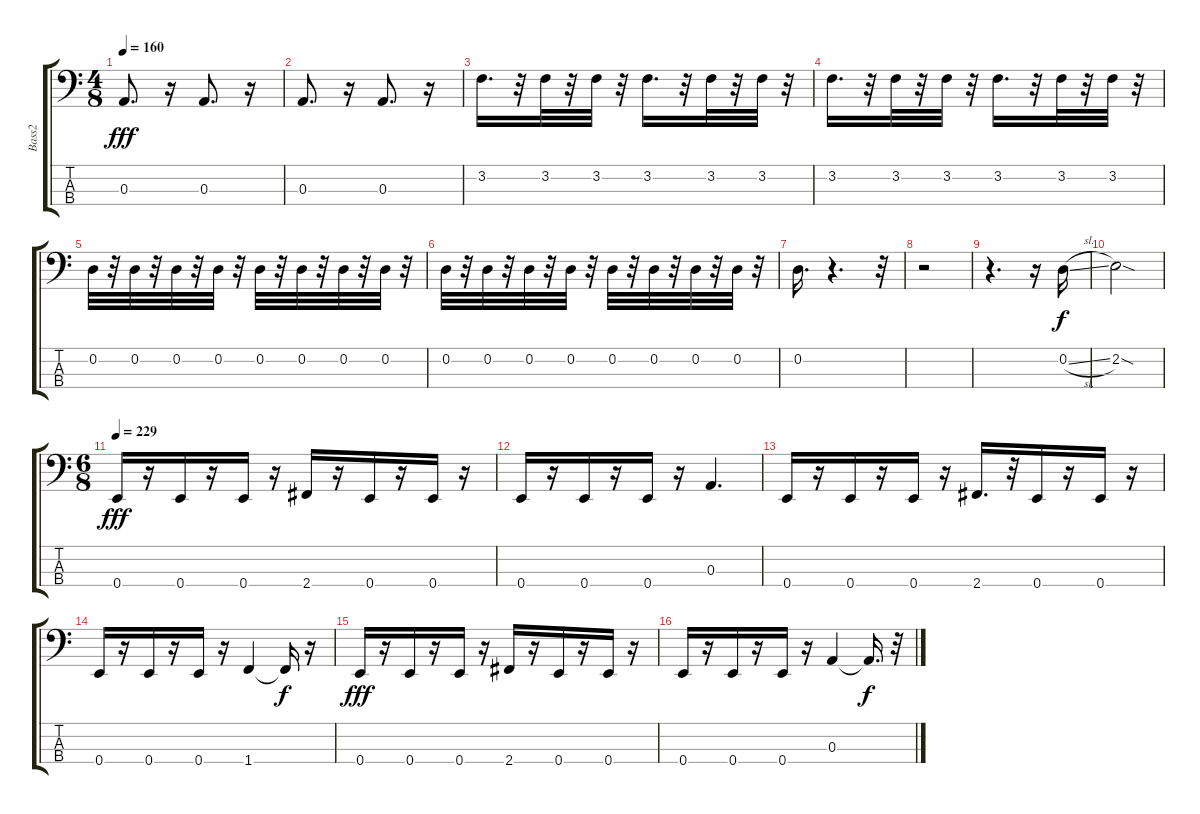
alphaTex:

\track ("Bass2" "Bass2") {instrument electricbassfinger}
\staff {score tabs}
\tuning (G2 D2 A1 E1) {hide}
\ts (4 8)
\tempo 160
\clef f4
\ks c
0.3.8{d dy fff} r.16 0.3.8{d} r.16 |
0.3.8{d} r.16 0.3.8{d} r.16 |
3.2.16{d} r.32 3.2.32 r.32 3.2.32 r.32 3.2.16{d} r.32 3.2.32 r.32 3.2.32 r.32 |
3.2.16{d} r.32 3.2.32 r.32 3.2.32 r.32 3.2.16{d} r.32 3.2.32 r.32 3.2.32 r.32 |
0.2.32 r.32 0.2.32 r.32 0.2.32 r.32 0.2.32 r.32 0.2.32 r.32 0.2.32 r.32 0.2.32 r.32 0.2.32 r.32 |
0.2.32 r.32 0.2.32 r.32 0.2.32 r.32 0.2.32 r.32 0.2.32 r.32 0.2.32 r.32 0.2.32 r.32 0.2.32 r.32 |
0.2.16{d} r.4{d} r.32 |
r.2 |
r.4{d} r.16 0.2{sl}.16{dy f} |
2.2{sod}.2 |
\ts (6 8)
\tempo 229
0.4.16{dy fff} r.16 0.4.16 r.16 0.4.16 r.16 2.4.16 r.16 0.4.16 r.16 0.4.16 r.16 |
0.4.16 r.16 0.4.16 r.16 0.4.16 r.16 0.3.4{d} |
0.4.16 r.16 0.4.16 r.16 0.4.16 r.16 2.4.16{d} r.32 0.4.16 r.16 0.4.16 r.16 |
0.4.16 r.16 0.4.16 r.16 0.4.16 r.16 1.4.4 1.4{t}.16{dy f} r.16 |
0.4.16{dy fff} r.16 0.4.16 r.16 0.4.16 r.16 2.4.16 r.16 0.4.16 r.16 0.4.16 r.16 |
0.4.16 r.16 0.4.16 r.16 0.4.16 r.16 0.3.4 0.3{t}.16{d dy f} r.32
